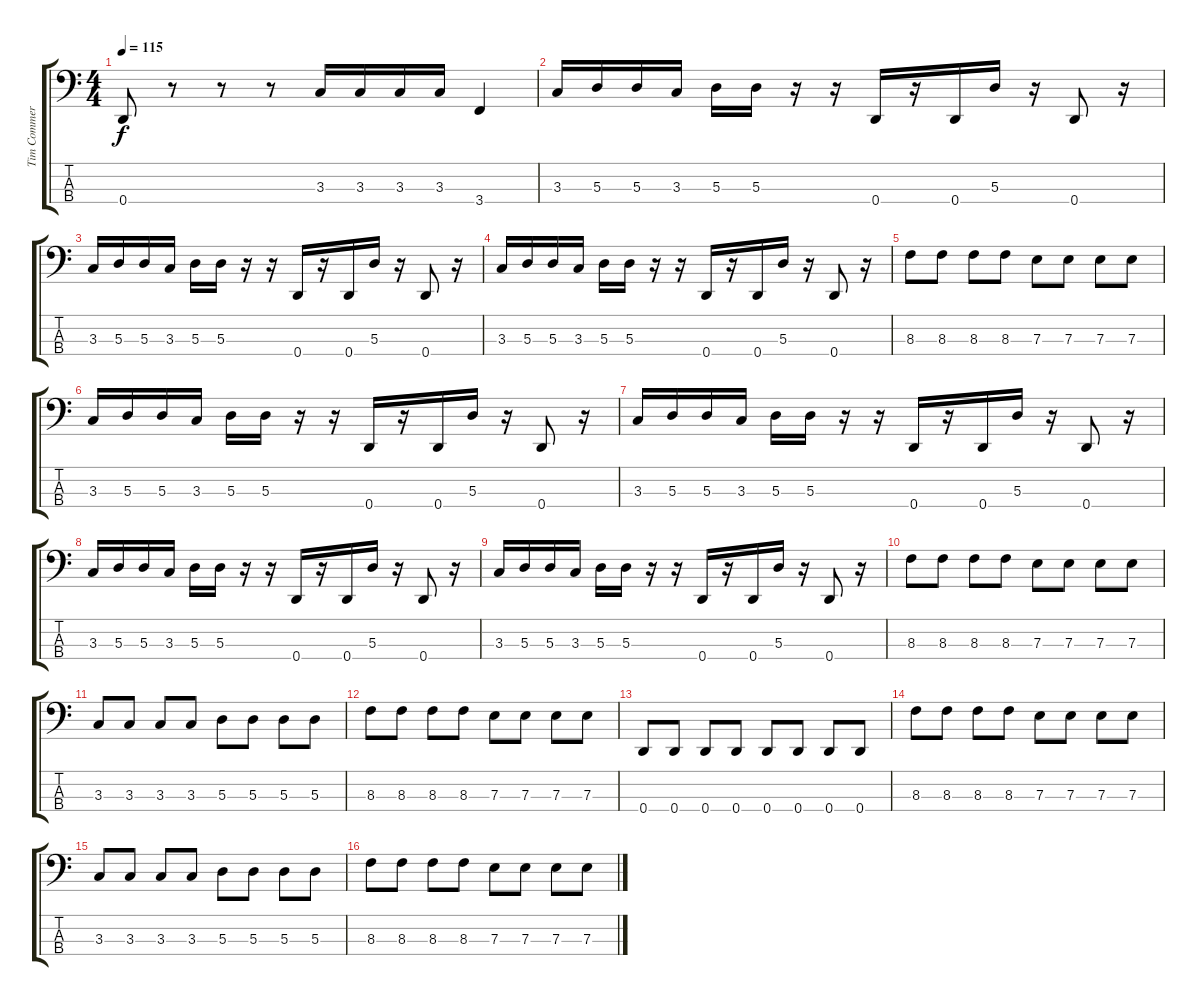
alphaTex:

\track ("Tim Commerford - Bass" "Tim Commer") {instrument electricbassfinger}
\staff {score tabs}
\tuning (G2 D2 A1 D1) {hide}
\ts (4 4)
\tempo 115
\clef f4
\ks c
0.4.8{dy f} r.8 r.8 r.8 3.3.16 3.3.16 3.3.16 3.3.16 3.4.4 |
3.3.16 5.3.16 5.3.16 3.3.16 5.3.16 5.3.16 r.16 r.16 0.4.16 r.16 0.4.16 5.3.16 r.16 0.4.8 r.16 |
3.3.16 5.3.16 5.3.16 3.3.16 5.3.16 5.3.16 r.16 r.16 0.4.16 r.16 0.4.16 5.3.16 r.16 0.4.8 r.16 |
3.3.16 5.3.16 5.3.16 3.3.16 5.3.16 5.3.16 r.16 r.16 0.4.16 r.16 0.4.16 5.3.16 r.16 0.4.8 r.16 |
8.3.8 8.3.8 8.3.8 8.3.8 7.3.8 7.3.8 7.3.8 7.3.8 |
3.3.16 5.3.16 5.3.16 3.3.16 5.3.16 5.3.16 r.16 r.16 0.4.16 r.16 0.4.16 5.3.16 r.16 0.4.8 r.16 |
3.3.16 5.3.16 5.3.16 3.3.16 5.3.16 5.3.16 r.16 r.16 0.4.16 r.16 0.4.16 5.3.16 r.16 0.4.8 r.16 |
3.3.16 5.3.16 5.3.16 3.3.16 5.3.16 5.3.16 r.16 r.16 0.4.16 r.16 0.4.16 5.3.16 r.16 0.4.8 r.16 |
3.3.16 5.3.16 5.3.16 3.3.16 5.3.16 5.3.16 r.16 r.16 0.4.16 r.16 0.4.16 5.3.16 r.16 0.4.8 r.16 |
8.3.8 8.3.8 8.3.8 8.3.8 7.3.8 7.3.8 7.3.8 7.3.8 |
3.3.8 3.3.8 3.3.8 3.3.8 5.3.8 5.3.8 5.3.8 5.3.8 |
8.3.8 8.3.8 8.3.8 8.3.8 7.3.8 7.3.8 7.3.8 7.3.8 |
0.4.8 0.4.8 0.4.8 0.4.8 0.4.8 0.4.8 0.4.8 0.4.8 |
8.3.8 8.3.8 8.3.8 8.3.8 7.3.8 7.3.8 7.3.8 7.3.8 |
3.3.8 3.3.8 3.3.8 3.3.8 5.3.8 5.3.8 5.3.8 5.3.8 |
8.3.8 8.3.8 8.3.8 8.3.8 7.3.8 7.3.8 7.3.8 7.3.8
